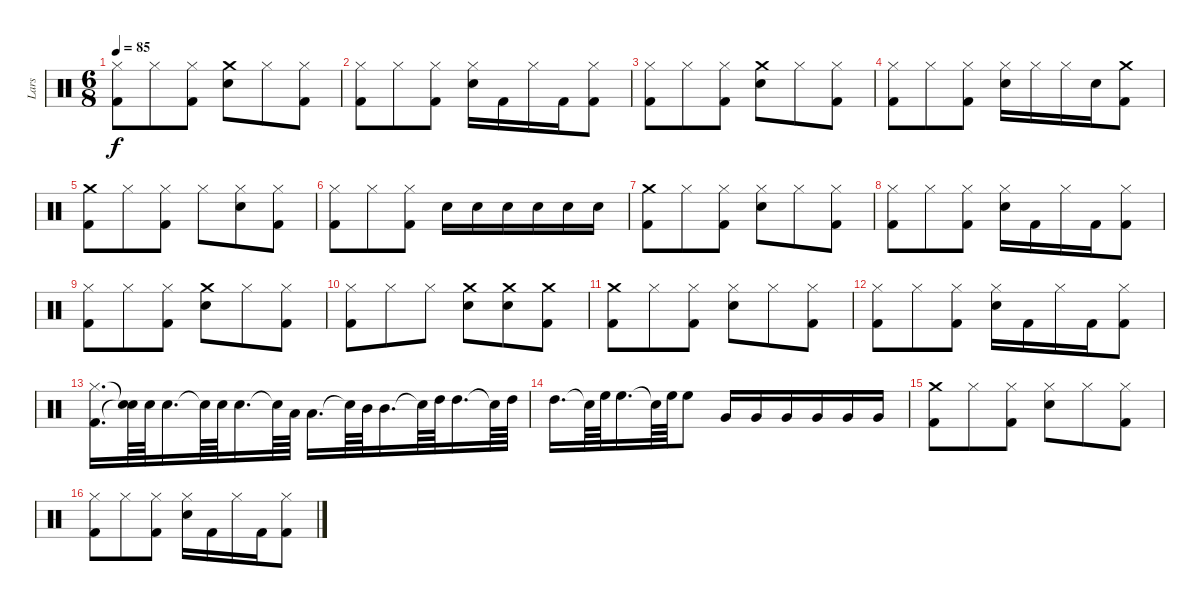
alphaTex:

\track ("Lars" "Lars") {instrument percussion}
\staff {score}
\articulation defaults
\ts (6 8)
\tempo 85
\clef neutral
\ks c
("Hi-Hat (closed)" "Kick (hit) 2").8{dy f} "Hi-Hat (closed)".8 ("Hi-Hat (closed)" "Kick (hit) 2").8 ("Crash medium (hit)" "Snare (hit) 2").8 "Hi-Hat (closed)".8 ("Kick (hit) 2" "Hi-Hat (closed)").8 |
("Hi-Hat (closed)" "Kick (hit) 2").8 "Hi-Hat (closed)".8 ("Kick (hit) 2" "Hi-Hat (closed)").8 ("Hi-Hat (closed)" "Snare (hit) 2").16 "Kick (hit) 2".16 "Hi-Hat (closed)".16 "Kick (hit) 2".16 ("Kick (hit) 2" "Hi-Hat (closed)").8 |
("Hi-Hat (closed)" "Kick (hit) 2").8 "Hi-Hat (closed)".8 ("Hi-Hat (closed)" "Kick (hit) 2").8 ("Crash medium (hit)" "Snare (hit) 2").8 "Hi-Hat (closed)".8 ("Kick (hit) 2" "Hi-Hat (closed)").8 |
("Kick (hit) 2" "Hi-Hat (closed)").8 "Hi-Hat (closed)".8 ("Kick (hit) 2" "Hi-Hat (closed)").8 ("Hi-Hat (closed)" "Snare (hit) 2").16 "Hi-Hat (closed)".16 "Hi-Hat (closed)".16 "Snare (hit) 2".16 ("Crash medium (hit)" "Kick (hit) 2").8 |
("Kick (hit) 2" "Crash medium (hit)").8 "Hi-Hat (closed)".8 ("Kick (hit) 2" "Hi-Hat (closed)").8 "Hi-Hat (closed)".8 ("Snare (hit) 2" "Hi-Hat (closed)").8 ("Kick (hit) 2" "Hi-Hat (closed)").8 |
("Hi-Hat (closed)" "Kick (hit) 2").8 "Hi-Hat (closed)".8 ("Hi-Hat (closed)" "Kick (hit) 2").8 "Snare (hit) 2".16 "Snare (hit) 2".16 "Snare (hit) 2".16 "Snare (hit) 2".16 "Snare (hit) 2".16 "Snare (hit) 2".16 |
("Crash medium (hit)" "Kick (hit) 2").8 "Hi-Hat (closed)".8 ("Kick (hit) 2" "Hi-Hat (closed)").8 ("Snare (hit) 2" "Hi-Hat (closed)").8 "Hi-Hat (closed)".8 ("Kick (hit) 2" "Hi-Hat (closed)").8 |
("Hi-Hat (closed)" "Kick (hit) 2").8 "Hi-Hat (closed)".8 ("Kick (hit) 2" "Hi-Hat (closed)").8 ("Hi-Hat (closed)" "Snare (hit) 2").16 "Kick (hit) 2".16 "Hi-Hat (closed)".16 "Kick (hit) 2".16 ("Kick (hit) 2" "Hi-Hat (closed)").8 |
("Kick (hit) 2" "Hi-Hat (closed)").8 "Hi-Hat (closed)".8 ("Kick (hit) 2" "Hi-Hat (closed)").8 ("Crash medium (hit)" "Snare (hit) 2").8 "Hi-Hat (closed)".8 ("Kick (hit) 2" "Hi-Hat (closed)").8 |
("Hi-Hat (closed)" "Kick (hit) 2").8 "Hi-Hat (closed)".8 "Hi-Hat (closed)".8 ("Crash medium (hit)" "Snare (hit) 2").8 ("Crash medium (hit)" "Snare (hit) 2").8 ("Kick (hit) 2" "Crash medium (hit)").8 |
("Crash medium (hit)" "Kick (hit) 2").8 "Hi-Hat (closed)".8 ("Hi-Hat (closed)" "Kick (hit) 2").8 ("Snare (hit) 2" "Hi-Hat (closed)").8 "Hi-Hat (closed)".8 ("Hi-Hat (closed)" "Kick (hit) 2").8 |
("Hi-Hat (closed)" "Kick (hit) 2").8 "Hi-Hat (closed)".8 ("Kick (hit) 2" "Hi-Hat (closed)").8 ("Hi-Hat (closed)" "Snare (hit) 2").16 "Kick (hit) 2".16 "Hi-Hat (closed)".16 "Kick (hit) 2".16 ("Kick (hit) 2" "Hi-Hat (closed)").8 |
("Kick (hit) 2" "Hi-Hat (closed)").16{d} ("Snare (hit)"{t} "Snare (hit)"{t}).64 "Snare (hit) 2".64 "Snare (hit) 2".16{d} "Snare (hit)"{t}.64 "Snare (hit) 2".64 "Snare (hit) 2".16{d} "Snare (hit)"{t}.64 "Low Tom (hit)".64 "Low Tom (hit)".16{d} "Snare (hit)"{t}.64 "Mid Tom (hit)".64 "Mid Tom (hit)".16{d} "Snare (hit)"{t}.64 "High Tom (hit)".64 "High Tom (hit)".16{d} "Snare (hit)"{t}.64 "High Tom (hit)".64 |
"High Tom (hit)".16{d} "Snare (hit)"{t}.64 "High Floor Tom (hit)".64 "High Floor Tom (hit)".16{d} "Snare (hit)"{t}.64 "High Floor Tom (hit)".64 "High Floor Tom (hit)".8 "Very Low Tom (hit)".16 "Very Low Tom (hit)".16 "Very Low Tom (hit)".16 "Very Low Tom (hit)".16 "Very Low Tom (hit)".16 "Very Low Tom (hit)".16 |
("Kick (hit) 2" "Crash medium (hit)").8 "Hi-Hat (closed)".8 ("Kick (hit) 2" "Hi-Hat (closed)").8 ("Snare (hit) 2" "Hi-Hat (closed)").8 "Hi-Hat (closed)".8 ("Kick (hit) 2" "Hi-Hat (closed)").8 |
("Hi-Hat (closed)" "Kick (hit) 2").8 "Hi-Hat (closed)".8 ("Kick (hit) 2" "Hi-Hat (closed)").8 ("Snare (hit) 2" "Hi-Hat (closed)").16 "Kick (hit) 2".16 "Hi-Hat (closed)".16 "Kick (hit) 2".16 ("Kick (hit) 2" "Hi-Hat (closed)").8
